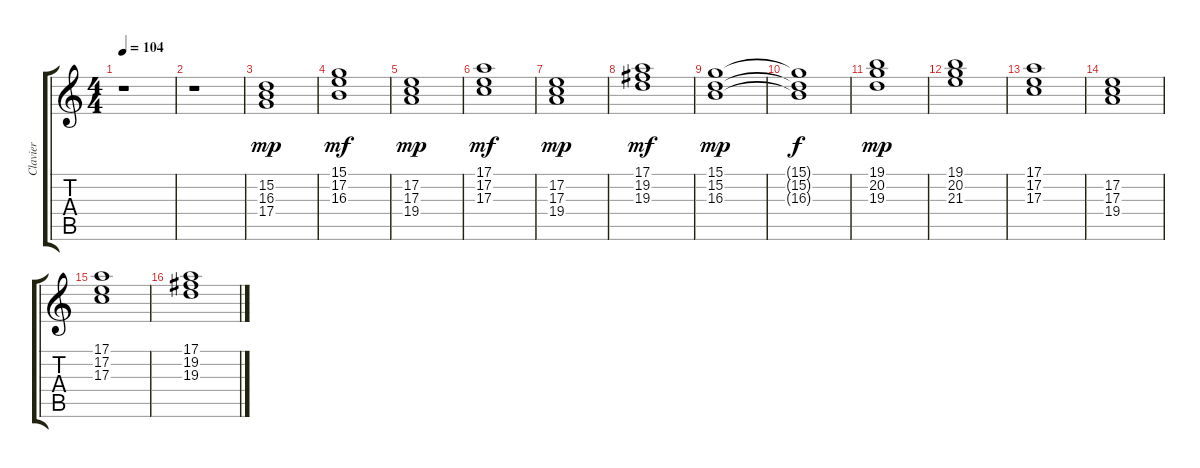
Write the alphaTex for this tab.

\track ("Clavier" "Clavier") {instrument percussiveorgan}
\staff {score tabs}
\tuning (E4 B3 G3 D3 A2 E2) {hide}
\ts (4 4)
\tempo 104
\clef g2
\ks c
r.1{dy mp instrument percussiveorgan} |
r.1 |
(15.2 16.3 17.4).1 |
(15.1 17.2 16.3).1{dy mf} |
(17.2 17.3 19.4).1{dy mp} |
(17.1 17.2 17.3).1{dy mf} |
(17.2 17.3 19.4).1{dy mp} |
(17.1 19.2 19.3).1{dy mf} |
(15.1 15.2 16.3).1{dy mp} |
(15.1{t} 15.2{t} 16.3{t}).1{dy f} |
(19.1 20.2 19.3).1{dy mp} |
(19.1 20.2 21.3).1 |
(17.1 17.2 17.3).1 |
(17.2 17.3 19.4).1 |
(17.1 17.2 17.3).1 |
(17.1 19.2 19.3).1
